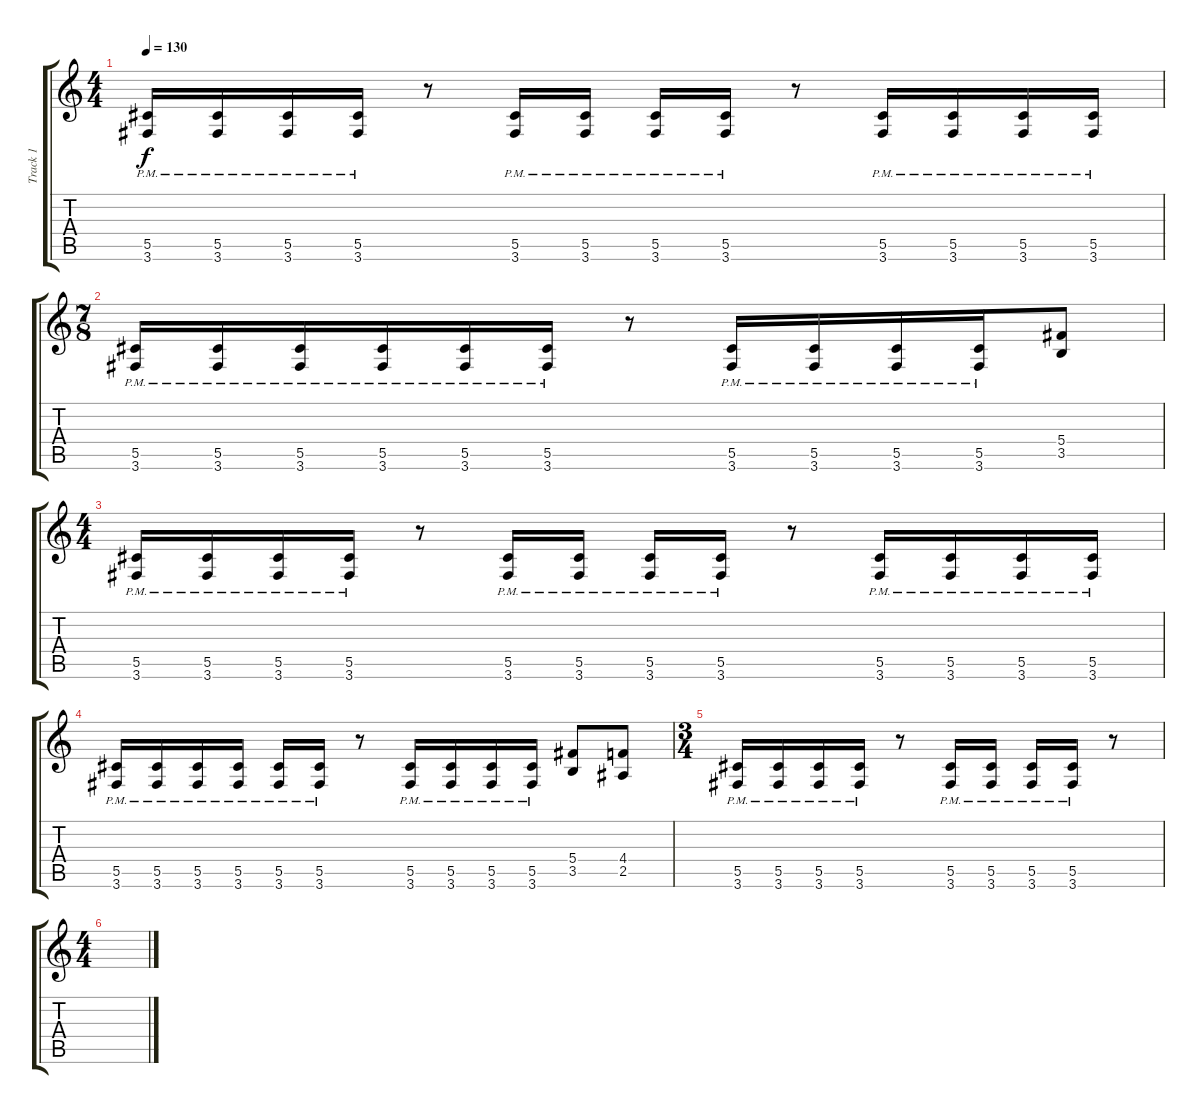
\track ("Track 1" "Track 1") {instrument distortionguitar}
\staff {score tabs}
\tuning (Eb4 Bb3 Gb3 Db3 Ab2 Eb2) {hide}
\ts (4 4)
\tempo 130
\clef g2
\ks c
(5.5{pm} 3.6{pm}).16{dy f} (5.5{pm} 3.6{pm}).16 (5.5{pm} 3.6{pm}).16 (5.5{pm} 3.6{pm}).16 r.8 (5.5{pm} 3.6{pm}).16 (5.5{pm} 3.6{pm}).16 (5.5{pm} 3.6{pm}).16 (5.5{pm} 3.6{pm}).16 r.8 (5.5{pm} 3.6{pm}).16 (5.5{pm} 3.6{pm}).16 (5.5{pm} 3.6{pm}).16 (5.5{pm} 3.6{pm}).16 |
\ts (7 8)
(5.5{pm} 3.6{pm}).16 (5.5{pm} 3.6{pm}).16 (5.5{pm} 3.6{pm}).16 (5.5{pm} 3.6{pm}).16 (5.5{pm} 3.6{pm}).16 (5.5{pm} 3.6{pm}).16 r.8 (5.5{pm} 3.6{pm}).16 (5.5{pm} 3.6).16 (5.5{pm} 3.6{pm}).16 (5.5{pm} 3.6{pm}).16 (5.4 3.5).8 |
\ts (4 4)
(5.5{pm} 3.6{pm}).16 (5.5{pm} 3.6{pm}).16 (5.5{pm} 3.6{pm}).16 (5.5{pm} 3.6{pm}).16 r.8 (5.5{pm} 3.6{pm}).16 (5.5{pm} 3.6{pm}).16 (5.5{pm} 3.6{pm}).16 (5.5{pm} 3.6{pm}).16 r.8 (5.5{pm} 3.6{pm}).16 (5.5{pm} 3.6{pm}).16 (5.5{pm} 3.6{pm}).16 (5.5{pm} 3.6{pm}).16 |
(5.5{pm} 3.6{pm}).16 (5.5{pm} 3.6{pm}).16 (5.5{pm} 3.6{pm}).16 (5.5{pm} 3.6{pm}).16 (5.5{pm} 3.6{pm}).16 (5.5{pm} 3.6{pm}).16 r.8 (5.5{pm} 3.6{pm}).16 (5.5{pm} 3.6{pm}).16 (5.5{pm} 3.6{pm}).16 (5.5{pm} 3.6{pm}).16 (5.4 3.5).8 (4.4 2.5).8 |
\ts (3 4)
(5.5{pm} 3.6{pm}).16 (5.5{pm} 3.6{pm}).16 (5.5{pm} 3.6{pm}).16 (5.5{pm} 3.6{pm}).16 r.8 (5.5{pm} 3.6{pm}).16 (5.5{pm} 3.6{pm}).16 (5.5{pm} 3.6{pm}).16 (5.5{pm} 3.6{pm}).16 r.8 |
\ts (4 4)
